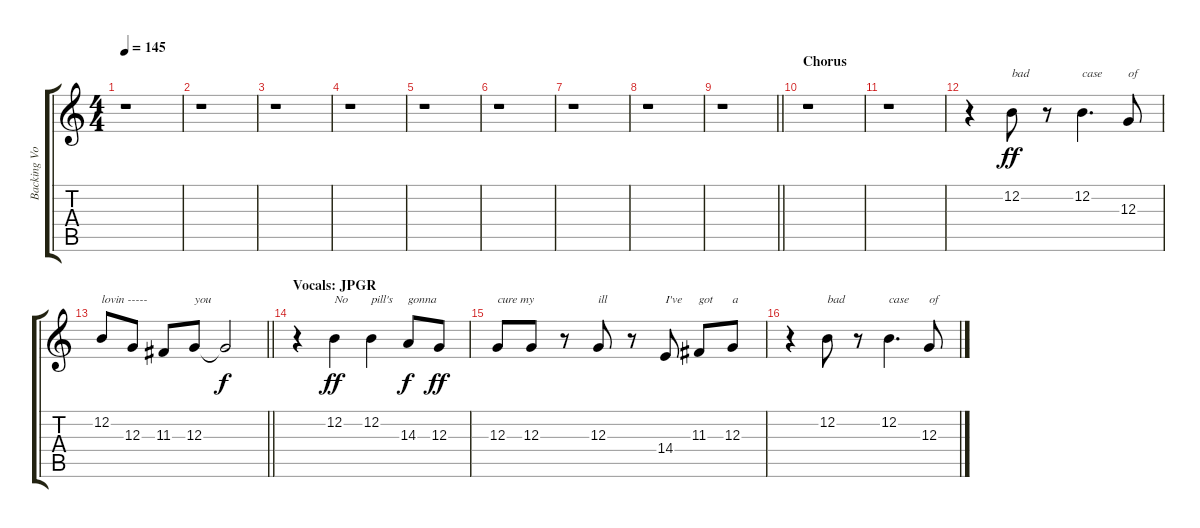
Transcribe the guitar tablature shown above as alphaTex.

\track ("Backing Vocals" "Backing Vo") {instrument clarinet}
\staff {score tabs}
\tuning (E4 B3 G3 D3 A2 E2) {hide}
\ts (4 4)
\tempo 145
\clef g2
\ks c
r.1{dy ff} |
r.1 |
r.1 |
r.1 |
r.1 |
r.1 |
r.1 |
r.1 |
\barLineRight lightlight
r.1 |
\section ("" "Chorus")
r.1 |
r.1 |
r.4 12.2.8{txt "bad"} r.8 12.2.4{d txt "case"} 12.3.8{txt "of"} |
\barLineRight lightlight
12.2.8{txt "lovin -----"} 12.3.8 11.3.8 12.3.8{txt "you"} 12.3{t}.2{dy f} |
\section ("" "Vocals: JPGR")
r.4 12.2.4{txt "No" dy ff} 12.2.4{txt "pill's"} 14.3.8{txt "gonna" dy f} 12.3.8{dy ff} |
12.3.8{txt "cure my"} 12.3.8 r.8 12.3.8{txt "ill"} r.8 14.4.8{txt "I've"} 11.3.8{txt "got"} 12.3.8{txt "a"} |
r.4 12.2.8{txt "bad"} r.8 12.2.4{d txt "case"} 12.3.8{txt "of"}
